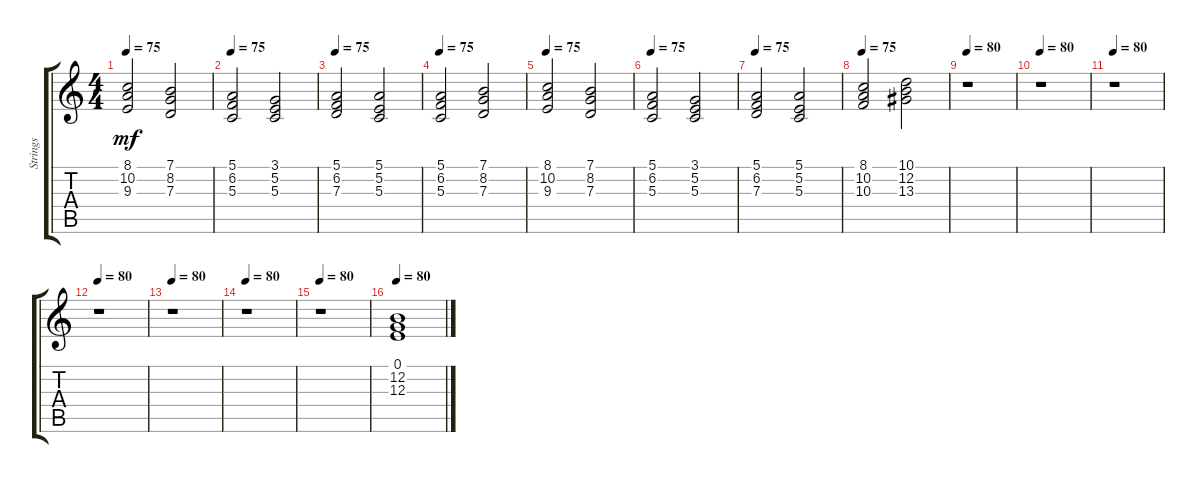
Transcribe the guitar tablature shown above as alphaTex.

\track ("Strings" "Strings") {instrument tremolostrings}
\staff {score tabs}
\tuning (E4 B3 G3 D3 A2 E2) {hide}
\ts (4 4)
\tempo 75
\clef g2
\ks c
(8.1 10.2 9.3).2{dy mf} (7.1 8.2 7.3).2 |
\tempo 75
(5.1 6.2 5.3).2 (3.1 5.2 5.3).2 |
\tempo 75
(5.1 6.2 7.3).2 (5.1 5.2 5.3).2 |
\tempo 75
(5.1 6.2 5.3).2 (7.1 8.2 7.3).2 |
\tempo 75
(8.1 10.2 9.3).2 (7.1 8.2 7.3).2 |
\tempo 75
(5.1 6.2 5.3).2 (3.1 5.2 5.3).2 |
\tempo 75
(5.1 6.2 7.3).2 (5.1 5.2 5.3).2 |
\tempo 75
(8.1 10.2 10.3).2 (10.1 12.2 13.3).2 |
\tempo 80
r.1 |
\tempo 80
r.1 |
\tempo 80
r.1 |
\tempo 80
r.1 |
\tempo 80
r.1 |
\tempo 80
r.1 |
\tempo 80
r.1 |
\tempo 80
(0.1 12.2 12.3).1
